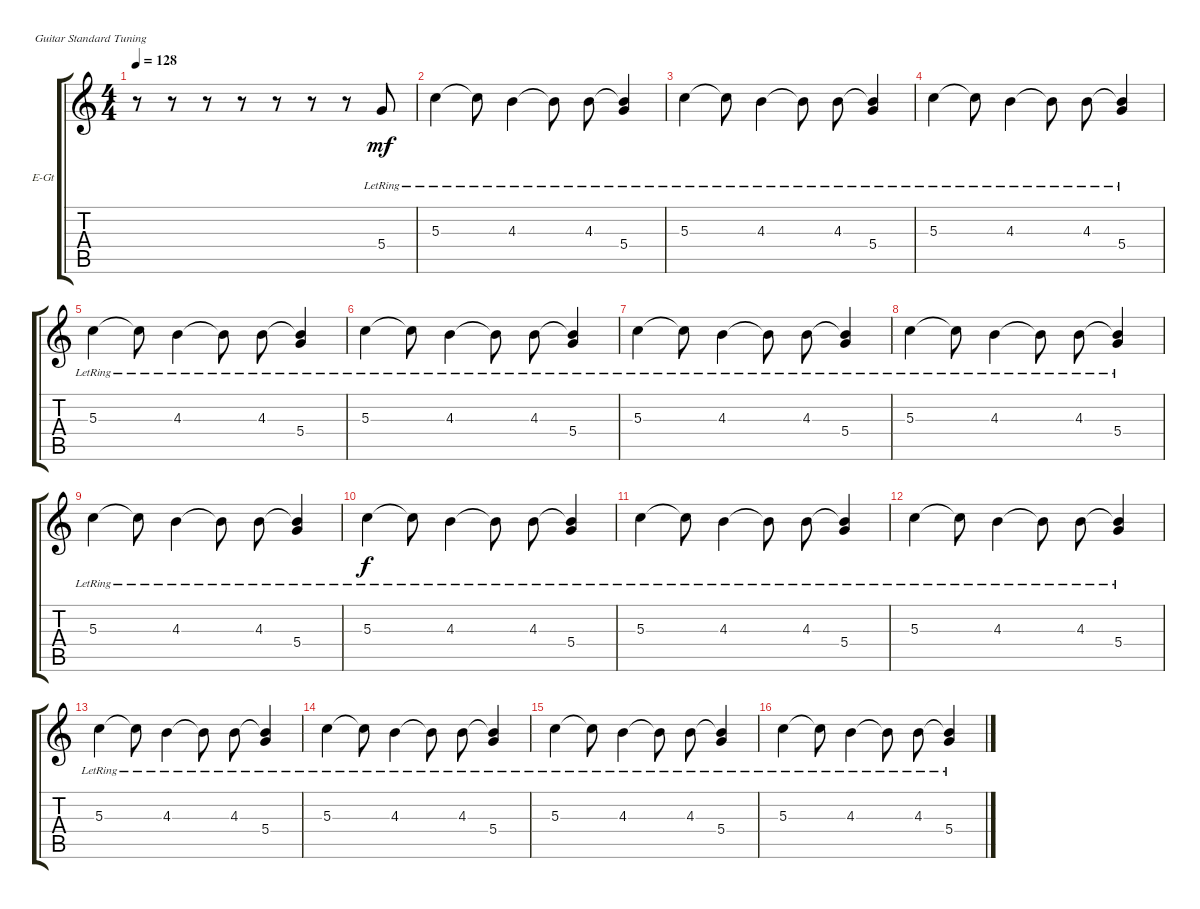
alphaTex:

\defaultSystemsLayout 4
\bracketExtendMode groupsimilarinstruments
\firstSystemTrackNameOrientation horizontal
\otherSystemsTrackNameOrientation horizontal
\track ("Clean Leader Guitar" "E-Gt") {instrument electricguitarclean}
\staff {score tabs}
\tuning (E4 B3 G3 D3 A2 E2)
\ts (4 4)
\tempo 128
\clef g2
\ks c
r.8{dy mf instrument electricguitarclean} r.8 r.8 r.8 r.8 r.8 r.8 5.4{lr}.8 |
5.3{lr}.4{lyrics (0 "") lyrics (1 "") lyrics (2 "") lyrics (3 "") lyrics (4 "")} 5.3{lr t}.8 4.3{lr}.4 4.3{lr t}.8 4.3{lr}.8 (4.3{lr t} 5.4{lr}).4 |
5.3{lr}.4 5.3{lr t}.8 4.3{lr}.4 4.3{lr t}.8 4.3{lr}.8 (4.3{lr t} 5.4{lr}).4 |
5.3{lr}.4 5.3{lr t}.8 4.3{lr}.4 4.3{lr t}.8 4.3{lr}.8 (4.3{lr t} 5.4{lr}).4 |
5.3{lr}.4 5.3{lr t}.8 4.3{lr}.4 4.3{lr t}.8 4.3{lr}.8 (4.3{lr t} 5.4{lr}).4 |
5.3{lr}.4 5.3{lr t}.8 4.3{lr}.4 4.3{lr t}.8 4.3{lr}.8 (4.3{lr t} 5.4{lr}).4 |
5.3{lr}.4 5.3{lr t}.8 4.3{lr}.4 4.3{lr t}.8 4.3{lr}.8 (4.3{lr t} 5.4{lr}).4 |
5.3{lr}.4 5.3{lr t}.8 4.3{lr}.4 4.3{lr t}.8 4.3{lr}.8 (4.3{lr t} 5.4{lr}).4 |
5.3{lr}.4 5.3{lr t}.8 4.3{lr}.4 4.3{lr t}.8 4.3{lr}.8 (4.3{lr t} 5.4{lr}).4 |
5.3{lr}.4{dy f} 5.3{lr t}.8 4.3{lr}.4 4.3{lr t}.8 4.3{lr}.8 (4.3{lr t} 5.4{lr}).4 |
5.3{lr}.4 5.3{lr t}.8 4.3{lr}.4 4.3{lr t}.8 4.3{lr}.8 (4.3{lr t} 5.4{lr}).4 |
5.3{lr}.4 5.3{lr t}.8 4.3{lr}.4 4.3{lr t}.8 4.3{lr}.8 (4.3{lr t} 5.4{lr}).4 |
5.3{lr}.4 5.3{lr t}.8 4.3{lr}.4 4.3{lr t}.8 4.3{lr}.8 (4.3{lr t} 5.4{lr}).4 |
5.3{lr}.4 5.3{lr t}.8 4.3{lr}.4 4.3{lr t}.8 4.3{lr}.8 (4.3{lr t} 5.4{lr}).4 |
5.3{lr}.4 5.3{lr t}.8 4.3{lr}.4 4.3{lr t}.8 4.3{lr}.8 (4.3{lr t} 5.4{lr}).4 |
5.3{lr}.4 5.3{lr t}.8 4.3{lr}.4 4.3{lr t}.8 4.3{lr}.8 (4.3{lr t} 5.4{lr}).4
